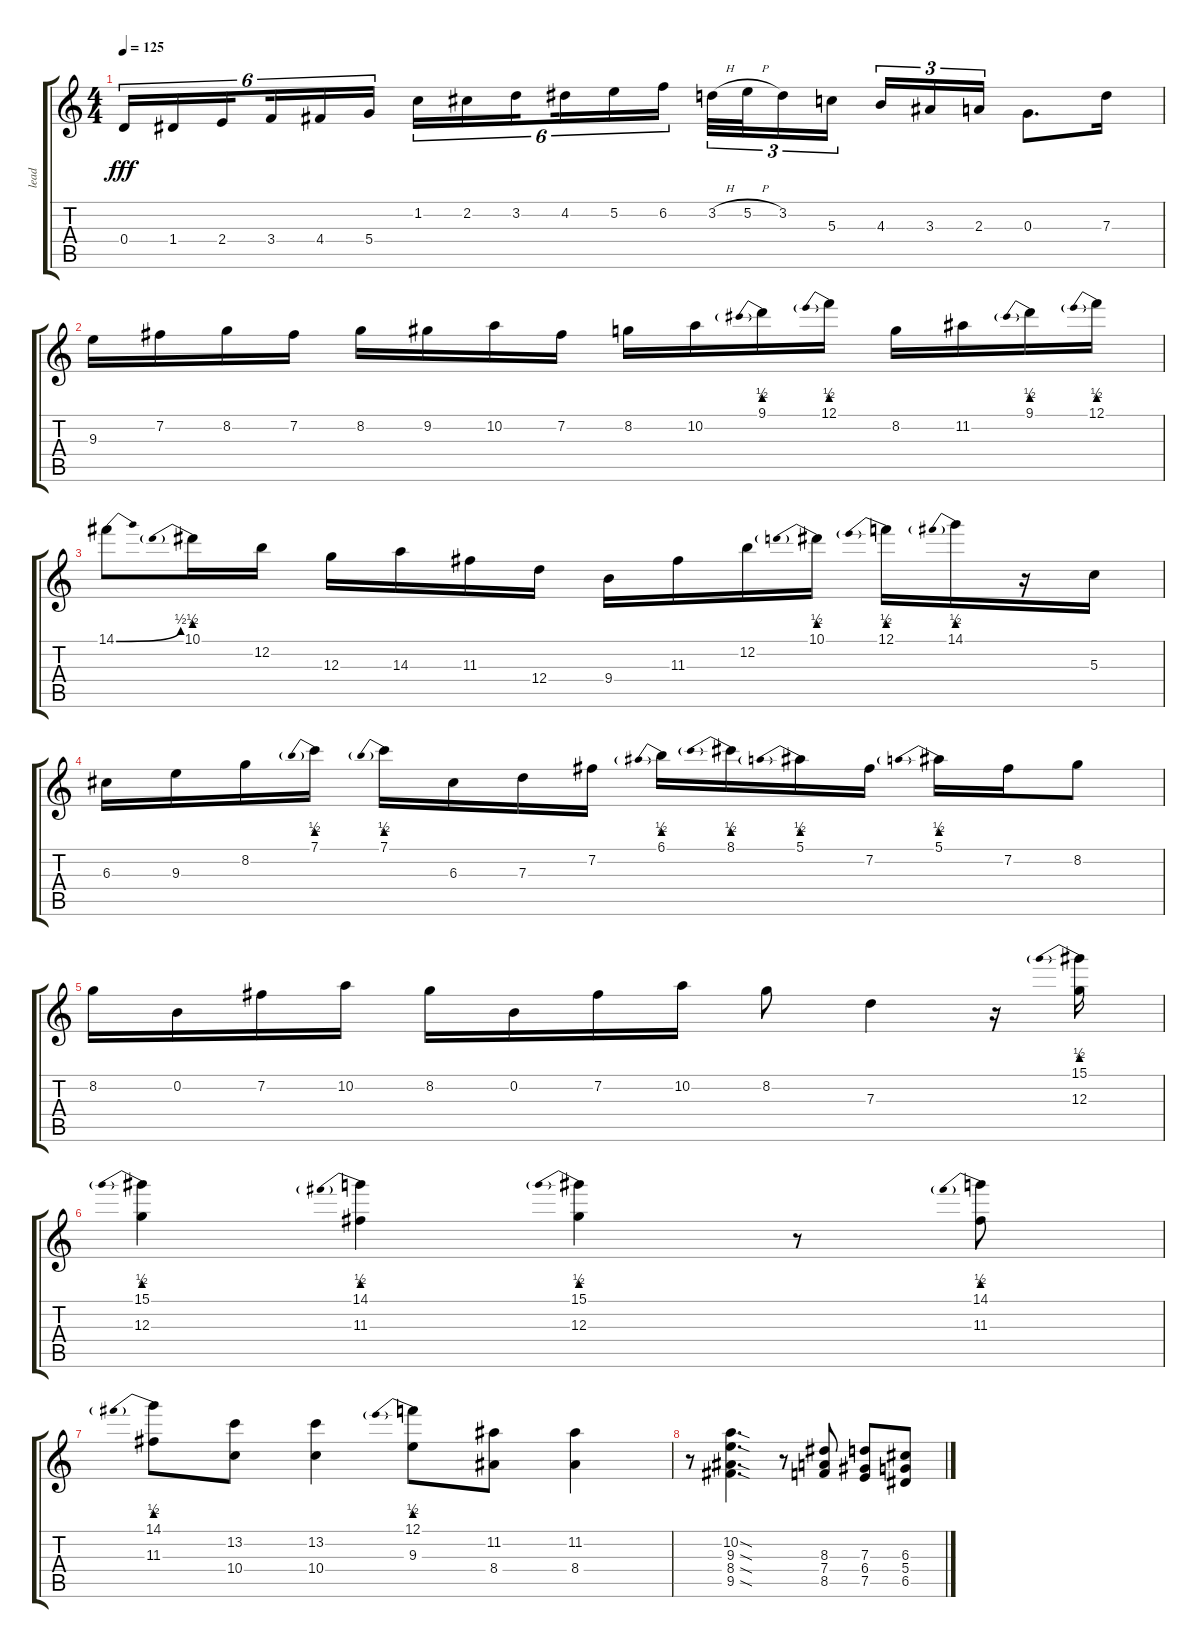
\track ("lead" "lead") {instrument acousticguitarsteel}
\staff {score tabs}
\tuning (E4 B3 G3 D3 A2 E2) {hide}
\ts (4 4)
\tempo 125
\clef g2
\ks c
0.4.16{tu (6 4) dy fff} 1.4.16{tu (6 4)} 2.4.16{tu (6 4) beam splitsecondary} 3.4.16{tu (6 4)} 4.4.16{tu (6 4)} 5.4.16{tu (6 4)} 1.2.16{tu (6 4)} 2.2.16{tu (6 4)} 3.2.16{tu (6 4) beam splitsecondary} 4.2.16{tu (6 4)} 5.2.16{tu (6 4)} 6.2.16{tu (6 4)} 3.2{h}.32{tu (3 2)} 5.2{h}.32{tu (3 2)} 3.2.16{tu (3 2)} 5.3.16{tu (3 2) beam splitsecondary} 4.3.16{tu (3 2)} 3.3.16{tu (3 2)} 2.3.16{tu (3 2)} 0.3.8{d} 7.3.16 |
9.3.16 7.2.16 8.2.16 7.2.16 8.2.16 9.2.16 10.2.16 7.2.16 8.2.16 10.2.16 9.1{be (prebend 0 2 60 2)}.16 12.1{be (prebend 0 2 60 2)}.16 8.2.16 11.2.16 9.1{be (prebend 0 2 60 2)}.16 12.1{be (prebend 0 2 60 2)}.16 |
14.1{be (bend 0 0 60 2)}.8 10.1{be (prebend 0 2 60 2)}.16 12.2.16 12.3.16 14.3.16 11.3.16 12.4.16 9.4.16 11.3.16 12.2.16 10.1{be (prebend 0 2 60 2)}.16 12.1{be (prebend 0 2 60 2)}.16 14.1{be (prebend 0 2 60 2)}.16 r.16 5.3.16 |
6.3.16 9.3.16 8.2.16 7.1{be (prebend 0 2 60 2)}.16 7.1{be (prebend 0 2 60 2)}.16 6.3.16 7.3.16 7.2.16 6.1{be (prebend 0 2 60 2)}.16 8.1{be (prebend 0 2 60 2)}.16 5.1{be (prebend 0 2 60 2)}.16 7.2.16 5.1{be (prebend 0 2 60 2)}.16 7.2.16 8.2.8 |
8.2.16 0.2.16 7.2.16 10.2.16 8.2.16 0.2.16 7.2.16 10.2.16 8.2.8 7.3.4 r.16 (15.1{be (prebend 0 2 60 2)} 12.3).16 |
(15.1{be (prebend 0 2 60 2)} 12.3).4 (14.1{be (prebend 0 2 60 2)} 11.3).4 (15.1{be (prebend 0 2 60 2)} 12.3).4 r.8 (14.1{be (prebend 0 2 60 2)} 11.3).8 |
(14.1{be (prebend 0 2 60 2)} 11.3).8 (13.2 10.4).8 (13.2 10.4).4 (12.1{be (prebend 0 2 60 2)} 9.3).8 (11.2 8.4).8 (11.2 8.4).4 |
r.8 (10.2{sod} 9.3{sod} 8.4{sod} 9.5{sod}).4{d} r.8 (8.3 7.4 8.5).8 (7.3 6.4 7.5).8 (6.3 5.4 6.5).8
